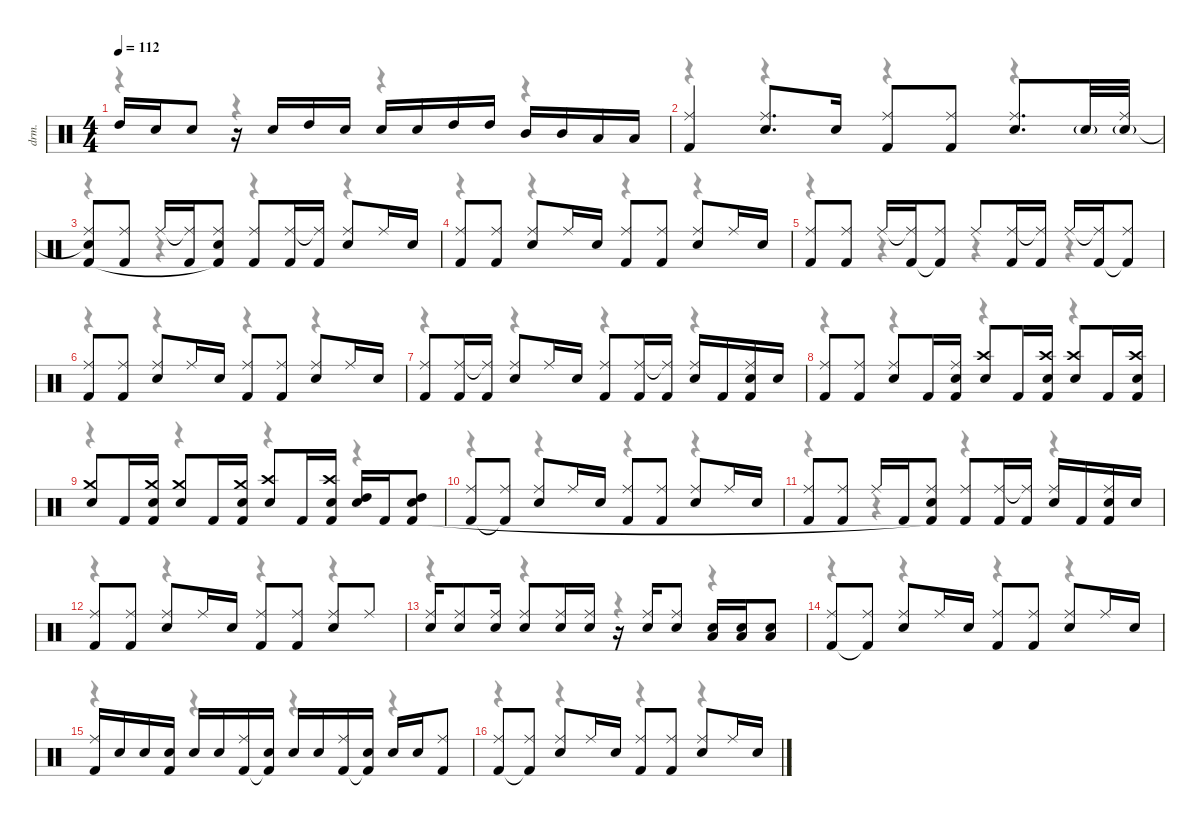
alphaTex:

\defaultSystemsLayout 4
\hideDynamics
\bracketExtendMode nobrackets
\otherSystemsTrackNameOrientation horizontal
\track ("Drums" "drm.") {instrument percussion}
\staff {score}
\articulation defaults
\voice
\ts (4 4)
\tempo 112
\clef neutral
\ks c "High Tom (hit)".16{dy mf beam Up} "Snare (hit) 2".16{beam Up} "Snare (hit) 2".8{dy f beam Up}
r.16{beam Up} "Snare (hit) 2".16{dy mf beam Up} "High Tom (hit)".16{beam Up} "Snare (hit) 2".16{beam Up} "Snare (hit) 2".16{dy f beam Up} "Snare (hit) 2".16{beam Up} "High Tom (hit)".16{beam Up} "High Tom (hit)".16{beam Up} "Mid Tom (hit)".16{beam Up} "Mid Tom (hit)".16{beam Up} "Low Tom (hit)".16{beam Up} "Low Tom (hit)".16{beam Up} |
("Ride (middle)" "Kick (hit) 2").4{dy ff beam Up} ("Ride (middle)" "Snare (hit) 2").8{d beam Up} "Snare (hit) 2".16{dy mf beam Up} ("Ride (middle)" "Kick (hit) 2").8{dy ff beam Up} ("Ride (middle)" "Kick (hit) 2").8{beam Up} ("Ride (middle)" "Snare (hit) 2").8{d beam Up} "Snare (hit) 2"{g}.32{dy mf beam Up} ("Ride (middle)" "Snare (hit) 2"{g}).32{dy f beam Up} |
("Ride (middle)" "Snare (hit) 2"{t} "Kick (hit) 2").8{dy ff beam Up} ("Ride (middle)" "Kick (hit) 2").8{beam Up} "Ride (middle)".16{beam Up} ("Ride (middle)"{t} "Kick (hit) 2").16{dy f beam Up} ("Ride (middle)" "Snare (hit) 2" "Kick (hit) 2"{t}).8{dy ff beam Up} ("Ride (middle)" "Kick (hit) 2").8{beam Up} ("Ride (middle)" "Kick (hit) 2").16{beam Up} ("Ride (middle)"{t} "Kick (hit) 2").16{dy f beam Up} ("Ride (middle)" "Snare (hit) 2").8{dy ff beam Up} "Ride (middle)".16{beam Up} "Snare (hit) 2".16{dy mf beam Up} |
("Ride (middle)" "Kick (hit) 2").8{dy ff beam Up} ("Ride (middle)" "Kick (hit) 2").8{beam Up} ("Ride (middle)" "Snare (hit) 2").8{beam Up} "Ride (middle)".16{beam Up} "Snare (hit) 2".16{dy mf beam Up} ("Ride (middle)" "Kick (hit) 2").8{dy ff beam Up} ("Ride (middle)" "Kick (hit) 2").8{beam Up} ("Ride (middle)" "Snare (hit) 2").8{beam Up} "Ride (middle)".16{beam Up} "Snare (hit) 2".16{dy mf beam Up} |
("Ride (middle)" "Kick (hit) 2").8{dy ff beam Up} ("Ride (middle)" "Kick (hit) 2").8{beam Up} "Ride (middle)".16{beam Up} ("Ride (middle)"{t} "Kick (hit) 2").16{dy f beam Up} ("Ride (middle)" "Kick (hit) 2"{t}).8{dy ff beam Up} "Ride (middle)".8{beam Up} ("Ride (middle)" "Kick (hit) 2").16{beam Up} ("Ride (middle)"{t} "Kick (hit) 2").16{dy f beam Up} "Ride (middle)".16{dy ff beam Up} ("Ride (middle)"{t} "Kick (hit) 2").16{dy f beam Up} ("Ride (middle)" "Kick (hit) 2"{t}).8{dy ff beam Up} |
("Ride (middle)" "Kick (hit) 2").8{beam Up} ("Ride (middle)" "Kick (hit) 2").8{beam Up} ("Ride (middle)" "Snare (hit) 2").8{beam Up} "Ride (middle)".16{beam Up} "Snare (hit) 2".16{dy mf beam Up} ("Ride (middle)" "Kick (hit) 2").8{dy ff beam Up} ("Ride (middle)" "Kick (hit) 2").8{beam Up} ("Ride (middle)" "Snare (hit) 2").8{beam Up} "Ride (middle)".16{beam Up} "Snare (hit) 2".16{dy mf beam Up} |
("Ride (middle)" "Kick (hit) 2").8{dy ff beam Up} ("Ride (middle)" "Kick (hit) 2").16{beam Up} ("Ride (middle)"{t} "Kick (hit) 2").16{dy f beam Up} ("Ride (middle)" "Snare (hit) 2").8{dy ff beam Up} "Ride (middle)".16{beam Up} "Snare (hit) 2".16{dy mf beam Up} ("Ride (middle)" "Kick (hit) 2").8{dy ff beam Up} ("Ride (middle)" "Kick (hit) 2").16{beam Up} ("Ride (middle)"{t} "Kick (hit) 2").16{dy f beam Up} ("Ride (middle)" "Snare (hit) 2").16{dy ff beam Up} "Kick (hit) 2".16{dy mf beam Up} ("Ride (middle)" "Snare (hit) 2" "Kick (hit) 2").16{dy f beam Up} "Snare (hit) 2".16{dy mf beam Up} |
("Ride (middle)" "Kick (hit) 2").8{dy ff beam Up} ("Ride (middle)" "Kick (hit) 2").8{beam Up} ("Ride (middle)" "Snare (hit) 2").8{dy f beam Up} "Kick (hit) 2".16{dy ff beam Up} ("Ride (middle)" "Snare (hit) 2" "Kick (hit) 2").16{dy f beam Up} ("Crash high (hit)" "Snare (hit) 2").8{beam Up} "Kick (hit) 2".16{dy ff beam Up} ("Crash high (hit)" "Snare (hit) 2" "Kick (hit) 2").16{dy f beam Up} ("Crash high (hit)" "Snare (hit) 2").8{beam Up} "Kick (hit) 2".16{dy ff beam Up} ("Crash high (hit)" "Snare (hit) 2" "Kick (hit) 2").16{dy f beam Up} |
("Crash medium (hit)" "Snare (hit) 2").8{beam Up} "Kick (hit) 2".16{dy ff beam Up} ("Crash medium (hit)" "Snare (hit) 2" "Kick (hit) 2").16{dy f beam Up} ("Crash medium (hit)" "Snare (hit) 2").8{beam Up} "Kick (hit) 2".16{dy ff beam Up} ("Crash medium (hit)" "Snare (hit) 2" "Kick (hit) 2").16{dy f beam Up} ("Crash high (hit)" "Snare (hit) 2").8{dy ff beam Up} "Kick (hit) 2".16{beam Up} ("Crash high (hit)" "Snare (hit) 2" "Kick (hit) 2").16{dy f beam Up} ("High Tom (hit)" "Snare (hit) 2").16{beam Up} "Kick (hit) 2".16{dy ff beam Up} ("High Tom (hit)" "Snare (hit) 2" "Kick (hit) 2").8{dy f beam Up} |
("Ride (middle)" "Kick (hit) 2").8{dy fff beam Up} ("Ride (middle)" "Kick (hit) 2"{t}).8{dy ff beam Up} ("Ride (middle)" "Snare (hit) 2").8{dy fff beam Up} "Ride (middle)".16{dy ff beam Up} "Snare (hit) 2".16{beam Up} ("Ride (middle)" "Kick (hit) 2").8{dy fff beam Up} ("Ride (middle)" "Kick (hit) 2").8{beam Up} ("Ride (middle)" "Snare (hit) 2").8{beam Up} "Ride (middle)".16{dy ff beam Up} "Snare (hit) 2".16{dy f beam Up} |
("Ride (middle)" "Kick (hit) 2").8{dy fff beam Up} ("Ride (middle)" "Kick (hit) 2").8{beam Up} "Ride (middle)".16{dy ff beam Up} "Kick (hit) 2".16{dy f beam Up} ("Ride (middle)" "Snare (hit) 2" "Kick (hit) 2"{t}).8{dy fff beam Up} ("Ride (middle)" "Kick (hit) 2").8{dy ff beam Up} ("Ride (middle)" "Kick (hit) 2").16{beam Up} ("Ride (middle)"{t} "Kick (hit) 2").16{dy f beam Up} ("Ride (middle)" "Snare (hit) 2").16{dy ff beam Up} "Kick (hit) 2".16{dy f beam Up} ("Ride (middle)" "Snare (hit) 2" "Kick (hit) 2").16{beam Up} "Snare (hit) 2".16{beam Up} |
("Ride (middle)" "Kick (hit) 2").8{dy fff beam Up} ("Ride (middle)" "Kick (hit) 2").8{beam Up} ("Ride (middle)" "Snare (hit) 2").8{beam Up} "Ride (middle)".16{dy ff beam Up} "Snare (hit) 2".16{beam Up} ("Ride (middle)" "Kick (hit) 2").8{dy fff beam Up} ("Ride (middle)" "Kick (hit) 2").8{beam Up} ("Ride (middle)" "Snare (hit) 2").8{dy ff beam Up} "Ride (middle)".8{beam Up} |
("Ride (middle)" "Snare (hit) 2").16{dy fff beam Up} ("Ride (middle)" "Snare (hit) 2").8{beam Up} ("Ride (middle)" "Snare (hit) 2").16{beam Up} ("Ride (middle)" "Snare (hit) 2").8{beam Up} ("Ride (middle)" "Snare (hit) 2").16{beam Up} ("Ride (middle)" "Snare (hit) 2").16{beam Up} r.16{beam Up} ("Ride (middle)" "Snare (hit) 2").16{beam Up} ("Ride (middle)" "Snare (hit) 2").8{beam Up} ("Snare (hit) 2" "Low Tom (hit)").16{dy f beam Up} ("Snare (hit) 2" "Low Tom (hit)").16{beam Up} ("Snare (hit) 2" "Low Tom (hit)").8{beam Up} |
("Ride (middle)" "Kick (hit) 2").8{dy fff beam Up} ("Ride (middle)" "Kick (hit) 2"{t}).8{dy ff beam Up} ("Ride (middle)" "Snare (hit) 2").8{beam Up} "Ride (middle)".16{beam Up} "Snare (hit) 2".16{dy f beam Up} ("Ride (middle)" "Kick (hit) 2").8{dy fff beam Up} ("Ride (middle)" "Kick (hit) 2").8{beam Up} ("Ride (middle)" "Snare (hit) 2").8{dy ff beam Up} "Ride (middle)".16{beam Up} "Snare (hit) 2".16{dy f beam Up} |
("Ride (middle)" "Kick (hit) 2").16{dy fff beam Up} "Snare (hit) 2".16{dy f beam Up} "Snare (hit) 2".16{beam Up} ("Snare (hit) 2" "Kick (hit) 2").16{dy ff beam Up} "Snare (hit) 2".16{beam Up} "Snare (hit) 2".16{beam Up} ("Ride (middle)" "Kick (hit) 2").16{dy fff beam Up} ("Snare (hit) 2" "Kick (hit) 2"{t}).16{dy f beam Up} "Snare (hit) 2".16{beam Up} "Snare (hit) 2".16{beam Up} ("Ride (middle)" "Kick (hit) 2").16{dy fff beam Up} ("Snare (hit) 2" "Kick (hit) 2"{t}).16{dy f beam Up} "Snare (hit) 2".16{beam Up} "Snare (hit) 2".16{beam Up} ("Ride (middle)" "Kick (hit) 2").8{dy fff beam Up} |
("Ride (middle)" "Kick (hit) 2").8{beam Up} ("Ride (middle)" "Kick (hit) 2"{t}).8{dy ff beam Up} ("Ride (middle)" "Snare (hit) 2").8{dy fff beam Up} "Ride (middle)".16{dy ff beam Up} "Snare (hit) 2".16{beam Up} ("Ride (middle)" "Kick (hit) 2").8{dy fff beam Up} ("Ride (middle)" "Kick (hit) 2").8{beam Up} ("Ride (middle)" "Snare (hit) 2").8{beam Up} "Ride (middle)".16{dy ff beam Up} "Snare (hit) 2".16{beam Up}
\voice
\clef neutral
\ottava regular
\simile none
\ks c
r.4{dy mf beam Down} r.4{beam Down} r.4{beam Down} r.4{beam Down} |
r.4{beam Down} r.4{beam Down} r.4{beam Down} r.4{beam Down} |
r.4{beam Down} r.4{beam Down} r.4{beam Down} r.4{beam Down} |
r.4{beam Down} r.4{beam Down} r.4{beam Down} r.4{beam Down} |
r.4{beam Down} r.4{beam Down} r.4{beam Down} r.4{beam Down} |
r.4{beam Down} r.4{beam Down} r.4{beam Down} r.4{beam Down} |
r.4{beam Down} r.4{beam Down} r.4{beam Down} r.4{beam Down} |
r.4{beam Down} r.4{beam Down} r.4{beam Down} r.4{beam Down} |
r.4{beam Down} r.4{beam Down} r.4{beam Down} r.4{beam Down} |
r.4{beam Down} r.4{beam Down} r.4{beam Down} r.4{beam Down} |
r.4{beam Down} r.4{beam Down} r.4{beam Down} r.4{beam Down} |
r.4{beam Down} r.4{beam Down} r.4{beam Down} r.4{beam Down} |
r.4{beam Down} r.4{beam Down} r.4{beam Down} r.4{beam Down} |
r.4{beam Down} r.4{beam Down} r.4{beam Down} r.4{beam Down} |
r.4{beam Down} r.4{beam Down} r.4{beam Down} r.4{beam Down} |
r.4{beam Down} r.4{beam Down} r.4{beam Down} r.4{beam Down}
